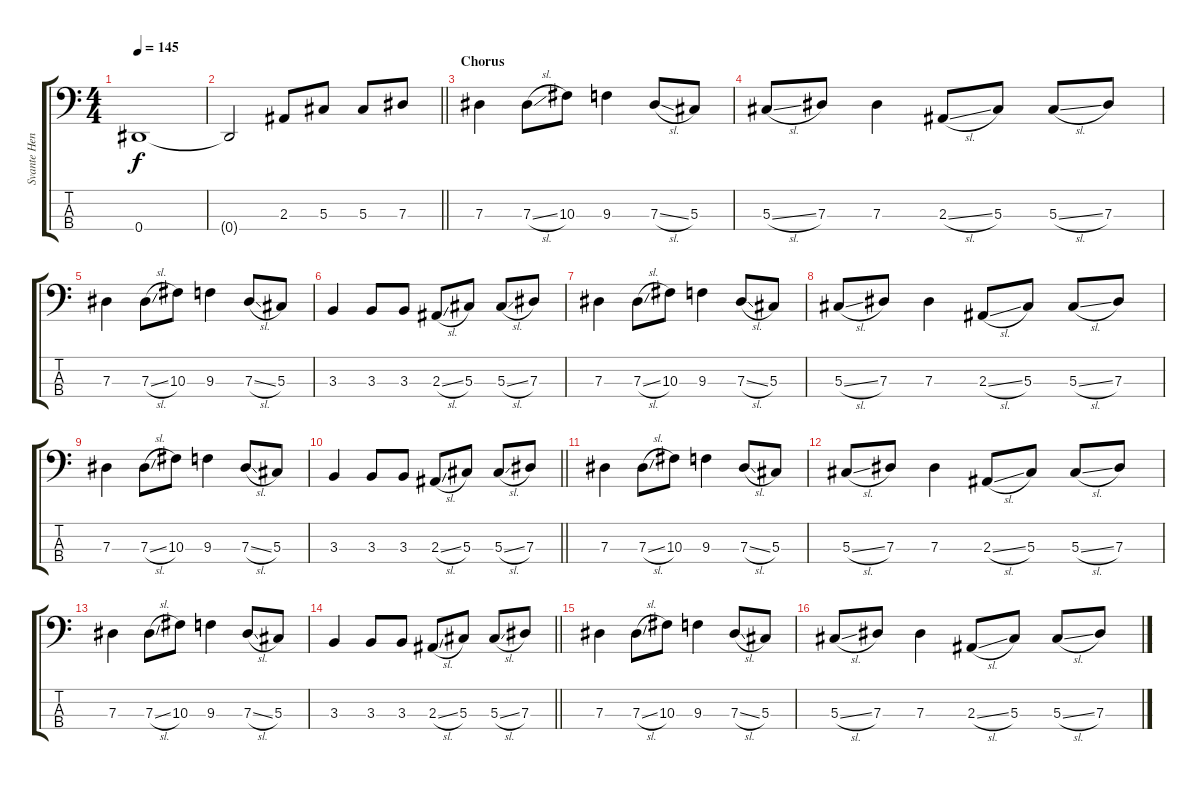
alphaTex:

\track ("Svante Henrysson" "Svante Hen") {instrument electricbassfinger}
\staff {score tabs}
\tuning (Gb2 Db2 Ab1 Eb1) {hide}
\ts (4 4)
\tempo 145
\clef f4
\ks c
0.4.1{dy f} |
\barLineRight lightlight
0.4{t}.2 2.3.8 5.3.8 5.3.8 7.3.8 |
\section ("" "Chorus")
7.3.4 7.3{sl}.8 10.3.8 9.3.4 7.3{sl}.8 5.3.8 |
5.3{sl}.8 7.3.8 7.3.4 2.3{sl}.8 5.3.8 5.3{sl}.8 7.3.8 |
7.3.4 7.3{sl}.8 10.3.8 9.3.4 7.3{sl}.8 5.3.8 |
3.3.4 3.3.8 3.3.8 2.3{sl}.8 5.3.8 5.3{sl}.8 7.3.8 |
7.3.4 7.3{sl}.8 10.3.8 9.3.4 7.3{sl}.8 5.3.8 |
5.3{sl}.8 7.3.8 7.3.4 2.3{sl}.8 5.3.8 5.3{sl}.8 7.3.8 |
7.3.4 7.3{sl}.8 10.3.8 9.3.4 7.3{sl}.8 5.3.8 |
\barLineRight lightlight
3.3.4 3.3.8 3.3.8 2.3{sl}.8 5.3.8 5.3{sl}.8 7.3.8 |
7.3.4 7.3{sl}.8 10.3.8 9.3.4 7.3{sl}.8 5.3.8 |
5.3{sl}.8 7.3.8 7.3.4 2.3{sl}.8 5.3.8 5.3{sl}.8 7.3.8 |
7.3.4 7.3{sl}.8 10.3.8 9.3.4 7.3{sl}.8 5.3.8 |
\barLineRight lightlight
3.3.4 3.3.8 3.3.8 2.3{sl}.8 5.3.8 5.3{sl}.8 7.3.8 |
7.3.4 7.3{sl}.8 10.3.8 9.3.4 7.3{sl}.8 5.3.8 |
5.3{sl}.8 7.3.8 7.3.4 2.3{sl}.8 5.3.8 5.3{sl}.8 7.3.8
